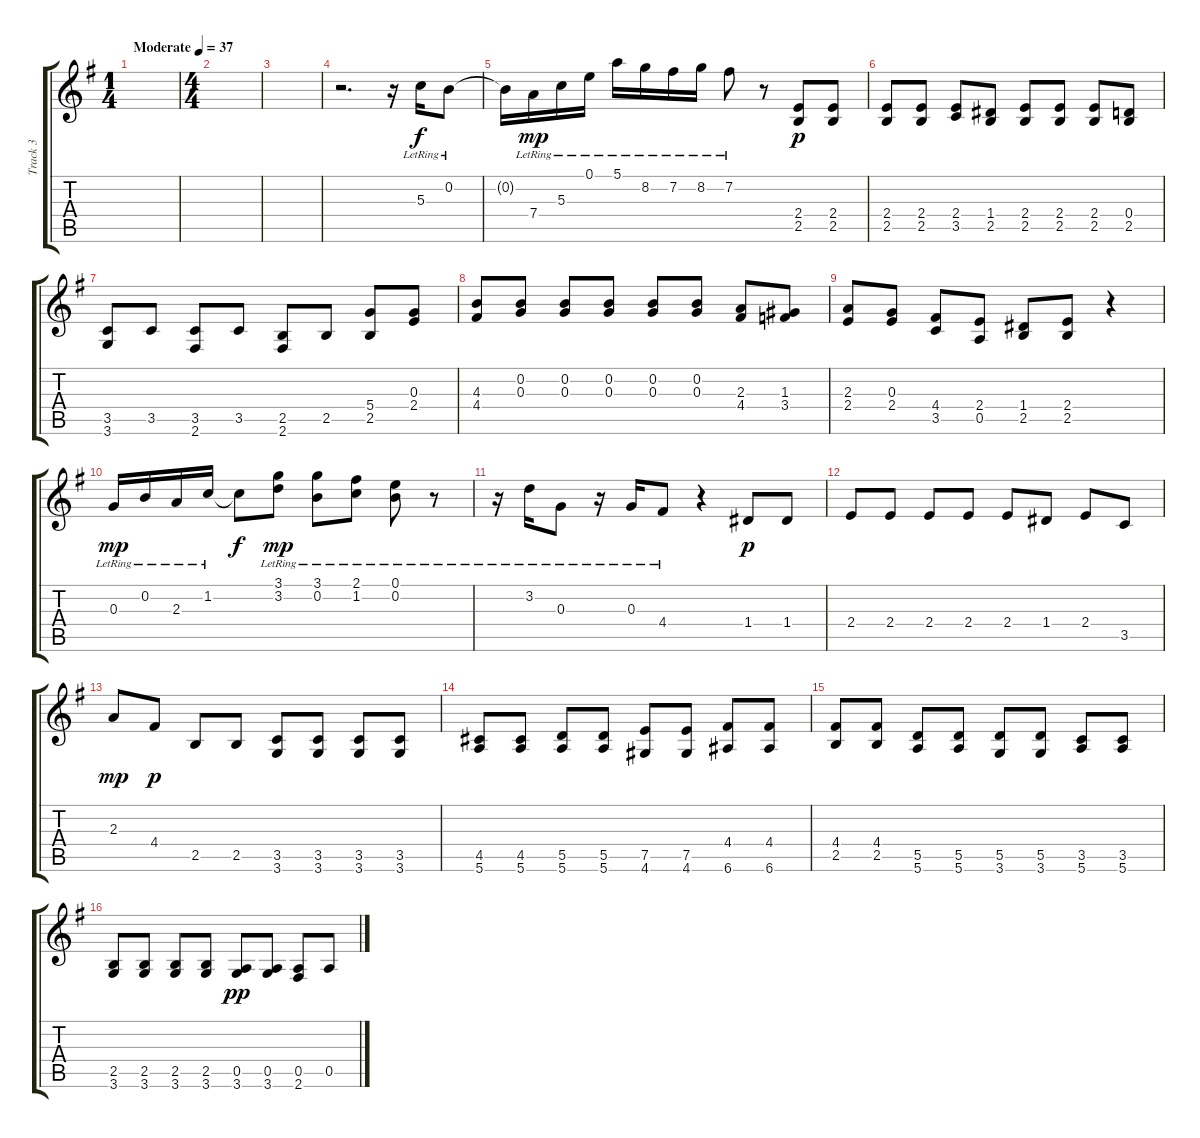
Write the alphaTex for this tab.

\track ("Track 3" "Track 3") {instrument acousticguitarnylon}
\staff {score tabs}
\tuning (E4 B3 G3 D3 A2 E2) {hide}
\ts (1 4)
\tempo (37 "Moderate")
\clef g2
\ks eminor
|
\ts (4 4)
|
|
r.2{d} r.16 5.3{lr}.16 0.2{lr}.8 |
0.2{t}.16{dy f} 7.4{lr}.16{dy mp} 5.3{lr}.16 0.1{lr}.16 5.1{lr}.16 8.2{lr}.16 7.2{lr}.16 8.2{lr}.16 7.2{lr}.8 r.8 (2.4 2.5).8{dy p} (2.4 2.5).8 |
(2.4 2.5).8 (2.4 2.5).8 (2.4 3.5).8 (1.4 2.5).8 (2.4 2.5).8 (2.4 2.5).8 (2.4 2.5).8 (0.4 2.5).8 |
(3.5 3.6).8 3.5.8 (3.5 2.6).8 3.5.8 (2.5 2.6).8 2.5.8 (5.4 2.5).8 (0.3 2.4).8 |
(4.3 4.4).8 (0.2 0.3).8 (0.2 0.3).8 (0.2 0.3).8 (0.2 0.3).8 (0.2 0.3).8 (2.3 4.4).8 (1.3 3.4).8 |
(2.3 2.4).8 (0.3 2.4).8 (4.4 3.5).8 (2.4 0.5).8 (1.4 2.5).8 (2.4 2.5).8 r.4 |
0.3{lr}.16{dy mp} 0.2{lr}.16 2.3{lr}.16 1.2{lr}.16 1.2{t}.8{dy f} (3.1{lr} 3.2{lr}).8{dy mp} (3.1{lr} 0.2{lr}).8 (2.1{lr} 1.2{lr}).8 (0.1{lr} 0.2{lr}).8 r.8 |
r.16 3.2{lr}.16 0.3{lr}.8 r.16 0.3{lr}.16 4.4{lr}.8 r.4 1.4.8{dy p} 1.4.8 |
2.4.8 2.4.8 2.4.8 2.4.8 2.4.8 1.4.8 2.4.8 3.5.8 |
2.3.8{dy mp} 4.4.8{dy p} 2.5.8 2.5.8 (3.5 3.6).8 (3.5 3.6).8 (3.5 3.6).8 (3.5 3.6).8 |
(4.5 5.6).8 (4.5 5.6).8 (5.5 5.6).8 (5.5 5.6).8 (7.5 4.6).8 (7.5 4.6).8 (4.4 6.6).8 (4.4 6.6).8 |
(4.4 2.5).8 (4.4 2.5).8 (5.5 5.6).8 (5.5 5.6).8 (5.5 3.6).8 (5.5 3.6).8 (3.5 5.6).8 (3.5 5.6).8 |
(2.5 3.6).8 (2.5 3.6).8 (2.5 3.6).8 (2.5 3.6).8 (0.5 3.6).8{dy pp} (0.5 3.6).8 (0.5 2.6).8 0.5.8
